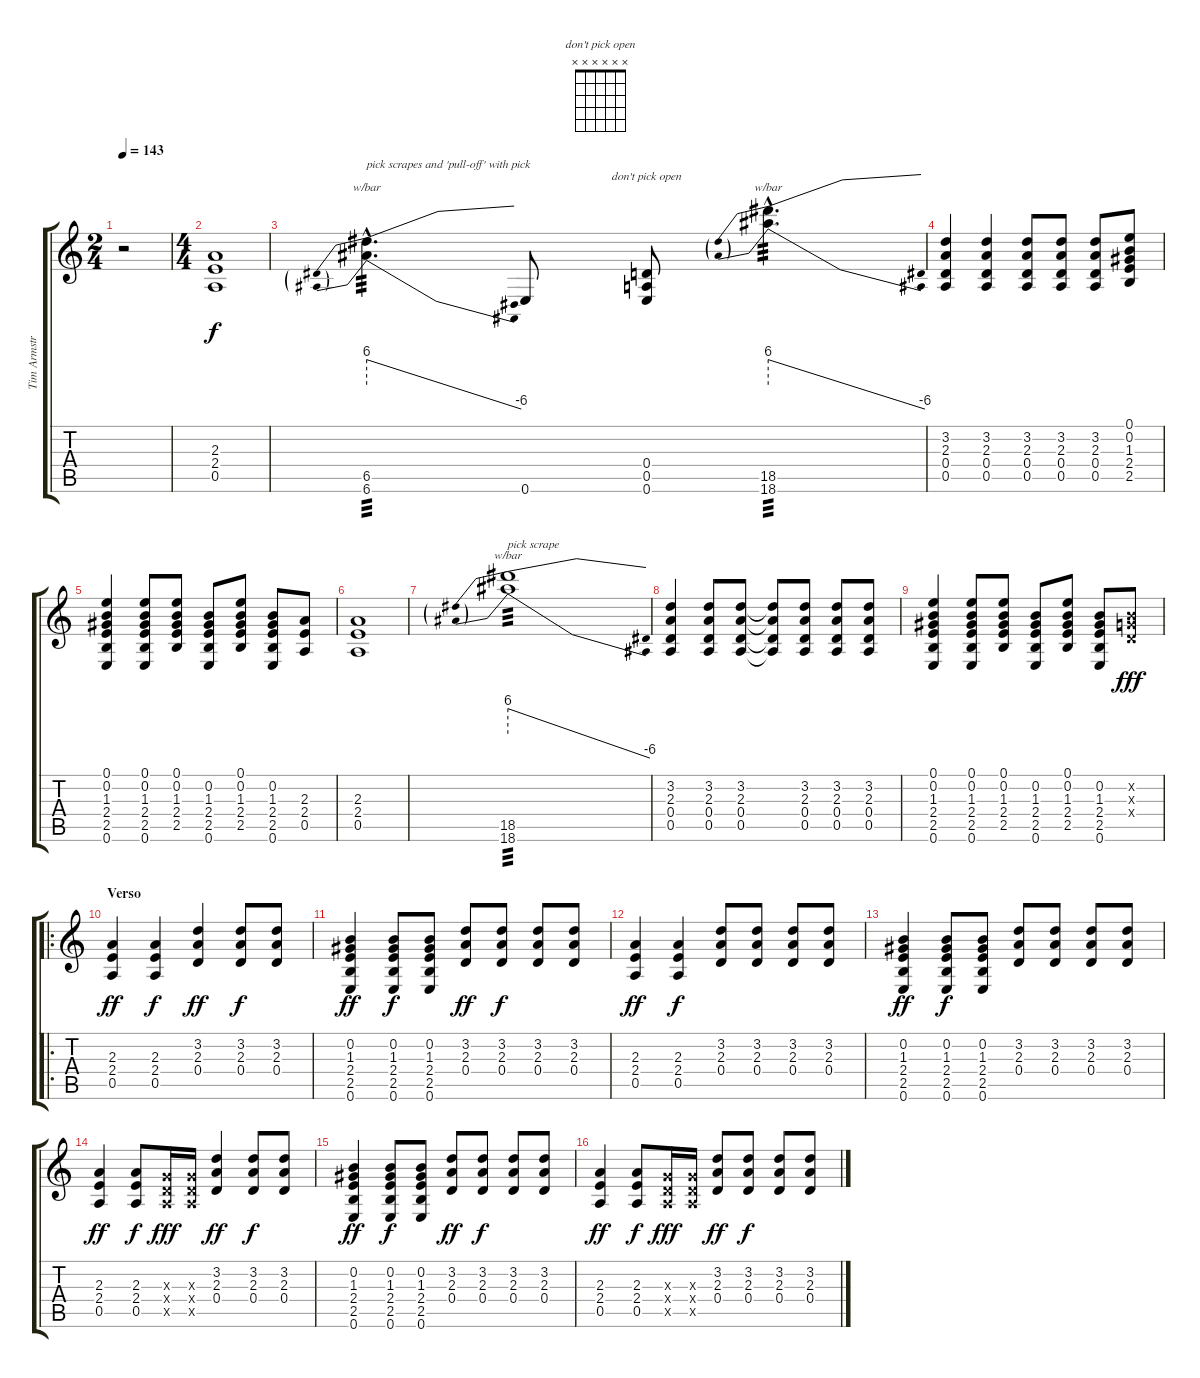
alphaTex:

\track ("Tim Armstrong" "Tim Armstr") {instrument distortionguitar}
\staff {score tabs}
\tuning (E4 B3 G3 D3 A2 E2) {hide}
\chord ("don't pick open" x x x x x x)
\ts (2 4)
\tempo 143
\clef g2
\ks c
r.2{dy f instrument distortionguitar} |
\ts (4 4)
(2.3 2.4 0.5).1 |
(6.5{hac} 6.6{hac}).4{d tbe (predivedive default 0 24 60 -24) txt "pick scrapes and 'pull-off' with pick" tp 3 instrument guitarharmonics} 0.6.8{instrument overdrivenguitar} (0.4 0.5 0.6).8{ch "don't pick open"} (18.5{hac} 18.6{hac}).4{d tbe (predivedive default 0 24 60 -24) tp 3 instrument guitarharmonics} |
(3.2 2.3 0.4 0.5).4{instrument overdrivenguitar} (3.2 2.3 0.4 0.5).4 (3.2 2.3 0.4 0.5).8 (3.2 2.3 0.4 0.5).8 (3.2 2.3 0.4 0.5).8 (0.1 0.2 1.3 2.4 2.5).8 |
(0.1 0.2 1.3 2.4 2.5 0.6).4 (0.1 0.2 1.3 2.4 2.5 0.6).8 (0.1 0.2 1.3 2.4 2.5).8 (0.2 1.3 2.4 2.5 0.6).8 (0.1 0.2 1.3 2.4 2.5).8 (0.2 1.3 2.4 2.5 0.6).8 (2.3 2.4 0.5).8 |
(2.3 2.4 0.5).1 |
(18.5 18.6).1{tbe (predivedive default 0 24 60 -24) txt "pick scrape" tp 3 instrument guitarharmonics} |
(3.2 2.3 0.4 0.5).4{instrument overdrivenguitar} (3.2 2.3 0.4 0.5).8 (3.2 2.3 0.4 0.5).8 (3.2{t} 2.3{t} 0.4{t} 0.5{t}).8 (3.2 2.3 0.4 0.5).8 (3.2 2.3 0.4 0.5).8 (3.2 2.3 0.4 0.5).8 |
(0.1 0.2 1.3 2.4 2.5 0.6).4 (0.1 0.2 1.3 2.4 2.5 0.6).8 (0.1 0.2 1.3 2.4 2.5).8 (0.2 1.3 2.4 2.5 0.6).8 (0.1 0.2 1.3 2.4 2.5).8 (0.2 1.3 2.4 2.5 0.6).8 (0.2{x} 0.3{x} 0.4{x}).8{dy fff} |
\ro
\section ("" "Verso")
(2.3 2.4 0.5).4{dy ff} (2.3 2.4 0.5).4{dy f} (3.2 2.3 0.4).4{dy ff} (3.2 2.3 0.4).8{dy f} (3.2 2.3 0.4).8 |
(0.2 1.3 2.4 2.5 0.6).4{dy ff} (0.2 1.3 2.4 2.5 0.6).8{dy f} (0.2 1.3 2.4 2.5 0.6).8 (3.2 2.3 0.4).8{dy ff} (3.2 2.3 0.4).8{dy f} (3.2 2.3 0.4).8 (3.2 2.3 0.4).8 |
(2.3 2.4 0.5).4{dy ff} (2.3 2.4 0.5).4{dy f} (3.2 2.3 0.4).8 (3.2 2.3 0.4).8 (3.2 2.3 0.4).8 (3.2 2.3 0.4).8 |
(0.2 1.3 2.4 2.5 0.6).4{dy ff} (0.2 1.3 2.4 2.5 0.6).8{dy f} (0.2 1.3 2.4 2.5 0.6).8 (3.2 2.3 0.4).8 (3.2 2.3 0.4).8 (3.2 2.3 0.4).8 (3.2 2.3 0.4).8 |
(2.3 2.4 0.5).4{dy ff} (2.3 2.4 0.5).8{dy f} (0.3{x} 0.4{x} 0.5{x}).16{dy fff} (0.3{x} 0.4{x} 0.5{x}).16 (3.2 2.3 0.4).4{dy ff} (3.2 2.3 0.4).8{dy f} (3.2 2.3 0.4).8 |
(0.2 1.3 2.4 2.5 0.6).4{dy ff} (0.2 1.3 2.4 2.5 0.6).8{dy f} (0.2 1.3 2.4 2.5 0.6).8 (3.2 2.3 0.4).8{dy ff} (3.2 2.3 0.4).8{dy f} (3.2 2.3 0.4).8 (3.2 2.3 0.4).8 |
(2.3 2.4 0.5).4{dy ff} (2.3 2.4 0.5).8{dy f} (0.3{x} 0.4{x} 0.5{x}).16{dy fff} (0.3{x} 0.4{x} 0.5{x}).16 (3.2 2.3 0.4).8{dy ff} (3.2 2.3 0.4).8{dy f} (3.2 2.3 0.4).8 (3.2 2.3 0.4).8
